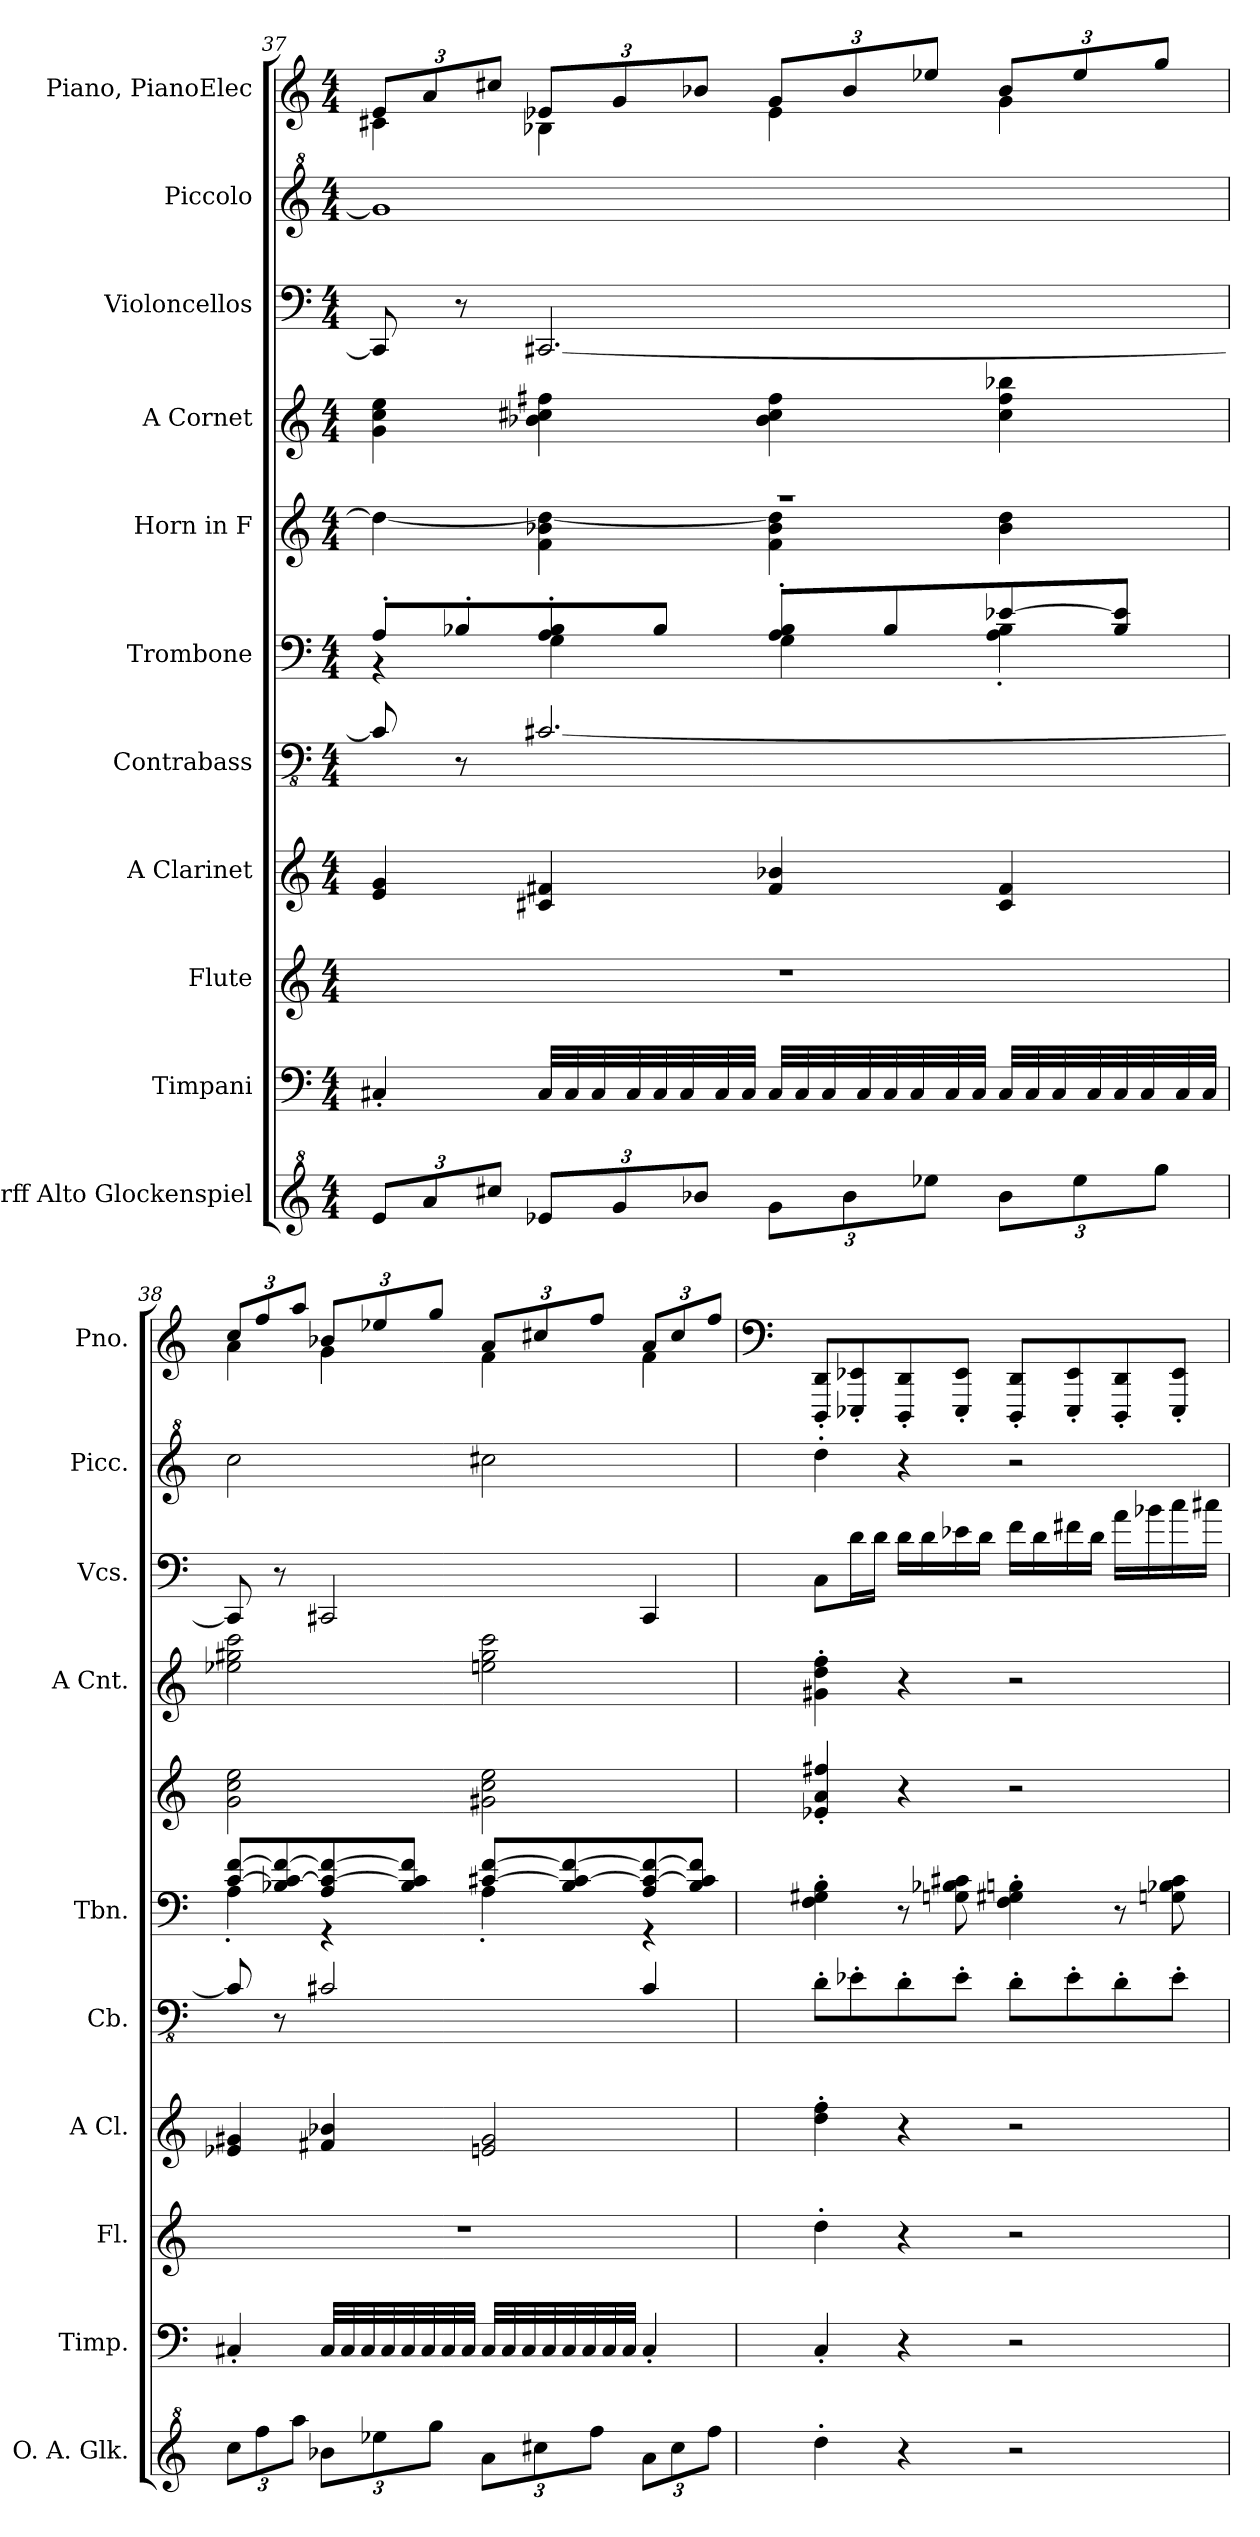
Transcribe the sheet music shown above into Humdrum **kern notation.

**kern	**kern	**kern	**kern	**kern	**kern	**kern	**kern	**kern	**kern	**kern
*part11	*part10	*part9	*part8	*part7	*part6	*part5	*part4	*part3	*part2	*part1
*staff11	*staff10	*staff9	*staff8	*staff7	*staff6	*staff5	*staff4	*staff3	*staff2	*staff1
*I"Orff Alto Glockenspiel	*I"Timpani	*I"Flute	*I"A Clarinet	*I"Contrabass	*I"Trombone	*I"Horn in F	*I"A Cornet	*I"Violoncellos	*I"Piccolo	*I"Piano, PianoElec
*I'O. A. Glk.	*I'Timp.	*I'Fl.	*I'A Cl.	*I'Cb.	*I'Tbn.	*	*I'A Cnt.	*I'Vcs.	*I'Picc.	*I'Pno.
!!LO:PB:g=z
*clefG^2	*clefF4	*clefG2	*clefG2	*clefFv4	*clefF4	*clefG2	*clefG2	*clefF4	*clefG^2	*clefG2
*	*	*	*ITrd2c3	*ITrd7c12	*	*ITrd4c7	*ITrd2c3	*	*ITrd-7c-12	*
*k[]	*k[]	*k[]	*k[f#c#g#]	*k[]	*k[]	*k[b-]	*k[f#c#g#]	*k[]	*k[]	*k[]
*M4/4	*M4/4	*M4/4	*M4/4	*M4/4	*M4/4	*M4/4	*M4/4	*M4/4	*M4/4	*M4/4
*Xbrackettup	*	*	*	*	*	*	*	*	*	*Xbrackettup
=37	=37	=37	=37	=37	=37	=37	=37	=37	=37	=37
*	*	*	*	*	*^	*^	*	*	*	*^
12ee/L	4C#X'/	1r	4c#/ 4e/	8CC#/]	8A'/L	4r	1r	4g\_	4e\ 4a\ 4cc#\	8CC#/]	1ggg]	12e/L	4c#X\
12aa/	.	.	.	.	.	.	.	.	.	.	.	12a/	.
.	.	.	.	8r	8B-X'/	.	.	.	.	8r	.	.	.
12ccc#X/J	.	.	.	.	.	.	.	.	.	.	.	12cc#X/J	.
12ee-X/L	32C#/LLL	.	4A#X/ 4d#X/	[2.CC#X/	8A/' 8B-/'	4G\	.	4B-\ 4e-X\ 4g\_	4gn\ 4a#X\ 4dd#X\	[2.CC#X/	.	12e-X/L	4B-X\
.	32C#/	.	.	.	.	.	.	.	.	.	.	.	.
.	32C#/	.	.	.	.	.	.	.	.	.	.	.	.
12gg/	.	.	.	.	.	.	.	.	.	.	.	12g/	.
.	32C#/	.	.	.	.	.	.	.	.	.	.	.	.
.	32C#/	.	.	.	8B-/J	.	.	.	.	.	.	.	.
.	32C#/	.	.	.	.	.	.	.	.	.	.	.	.
12bb-X/J	.	.	.	.	.	.	.	.	.	.	.	12b-X/J	.
.	32C#/	.	.	.	.	.	.	.	.	.	.	.	.
.	32C#/JJJ	.	.	.	.	.	.	.	.	.	.	.	.
12gg\L	32C#/LLL	.	4d#/ 4gn/	.	8A/' 8B-/'L	4G\	.	4B-\ 4e-\ 4g\]	4g\ 4a#\ 4dd#\	.	.	12g/L	4e-\
.	32C#/	.	.	.	.	.	.	.	.	.	.	.	.
.	32C#/	.	.	.	.	.	.	.	.	.	.	.	.
12bb-\	.	.	.	.	.	.	.	.	.	.	.	12b-/	.
.	32C#/	.	.	.	.	.	.	.	.	.	.	.	.
.	32C#/	.	.	.	8B-/	.	.	.	.	.	.	.	.
.	32C#/	.	.	.	.	.	.	.	.	.	.	.	.
12eee-X\J	.	.	.	.	.	.	.	.	.	.	.	12ee-X/J	.
.	32C#/	.	.	.	.	.	.	.	.	.	.	.	.
.	32C#/JJJ	.	.	.	.	.	.	.	.	.	.	.	.
12bb-\L	32C#/LLL	.	4A#/ 4d#/	.	[8e-X/	4A\' 4B-\'	.	4e-\ 4g\	4a#\ 4dd#\ 4ggn\	.	.	12b-/L	4g\
.	32C#/	.	.	.	.	.	.	.	.	.	.	.	.
.	32C#/	.	.	.	.	.	.	.	.	.	.	.	.
12eee-\	.	.	.	.	.	.	.	.	.	.	.	12ee-/	.
.	32C#/	.	.	.	.	.	.	.	.	.	.	.	.
.	32C#/	.	.	.	8B-/ 8e-/]J	.	.	.	.	.	.	.	.
.	32C#/	.	.	.	.	.	.	.	.	.	.	.	.
12ggg\J	.	.	.	.	.	.	.	.	.	.	.	12gg/J	.
.	32C#/	.	.	.	.	.	.	.	.	.	.	.	.
.	32C#/JJJ	.	.	.	.	.	.	.	.	.	.	.	.
*	*	*	*	*	*	*	*v	*v	*	*	*	*	*
!!LO:PB:g=z	!!
=38	=38	=38	=38	=38	=38	=38	=38	=38	=38	=38	=38	=38
12ccc\L	4C#X'/	1r	4cn/ 4e#X/	8CC#/]	[8c/ [8f/L	4A'\	2c\ 2f\ 2a\	2ccn\ 2ee#X\ 2aa\	8CC#/]	2cccc\	12cc/L	4a\
12fff\	.	.	.	.	.	.	.	.	.	.	12ff/	.
.	.	.	.	8r	8B-X/ 8c/_ 8f/_	.	.	.	8r	.	.	.
12aaa\J	.	.	.	.	.	.	.	.	.	.	12aa/J	.
12bb-X\L	32C#/LLL	.	4d#X/ 4gn/	2CC#X/	8A/ 8c/_ 8f/_	4r	.	.	2CC#X/	.	12b-X/L	4g\
.	32C#/	.	.	.	.	.	.	.	.	.	.	.
.	32C#/	.	.	.	.	.	.	.	.	.	.	.
12eee-X\	.	.	.	.	.	.	.	.	.	.	12ee-X/	.
.	32C#/	.	.	.	.	.	.	.	.	.	.	.
.	32C#/	.	.	.	8B-/ 8c/] 8f/]J	.	.	.	.	.	.	.
.	32C#/	.	.	.	.	.	.	.	.	.	.	.
12ggg\J	.	.	.	.	.	.	.	.	.	.	12gg/J	.
.	32C#/	.	.	.	.	.	.	.	.	.	.	.
.	32C#/JJJ	.	.	.	.	.	.	.	.	.	.	.
12aa\L	32C#/LLL	.	2c#X/ 2e#/	.	[8c#X/ [8f/L	4A'\	2c#X\ 2f\ 2a\	2cc#X\ 2ee#\ 2aa\	.	2cccc#X\	12a/L	4f\
.	32C#/	.	.	.	.	.	.	.	.	.	.	.
.	32C#/	.	.	.	.	.	.	.	.	.	.	.
12ccc#X\	.	.	.	.	.	.	.	.	.	.	12cc#X/	.
.	32C#/	.	.	.	.	.	.	.	.	.	.	.
.	32C#/	.	.	.	8B-/ 8c#/_ 8f/_	.	.	.	.	.	.	.
.	32C#/	.	.	.	.	.	.	.	.	.	.	.
12fff\J	.	.	.	.	.	.	.	.	.	.	12ff/J	.
.	32C#/	.	.	.	.	.	.	.	.	.	.	.
.	32C#/JJJ	.	.	.	.	.	.	.	.	.	.	.
12aa\L	4C#'/	.	.	4CC#/	8A/ 8c#/_ 8f/_	4r	.	.	4CC#/	.	12a/L	4f\
12ccc#\	.	.	.	.	.	.	.	.	.	.	12cc#/	.
.	.	.	.	.	8B-/ 8c#/] 8f/]J	.	.	.	.	.	.	.
12fff\J	.	.	.	.	.	.	.	.	.	.	12ff/J	.
*	*	*	*	*	*v	*v	*	*	*	*	*v	*v
!!LO:PB:g=z
=39	=39	=39	=39	=39	=39	=39	=39	=39	=39	=39
*	*	*	*	*	*	*	*	*	*	*clefF4
4ddd'\	4C'/	4dd'\	4b\' 4dd\'	8DD'\L	4F\' 4G#X\' 4B\'	4A-X/' 4d/' 4bn/'	4e#X\' 4b\' 4dd\'	8C\L	4dddd'\	8DDD/' 8DD/'L
.	.	.	.	8EE-X'\	.	.	.	16d\L	.	8EEE-X/' 8EE-X/'
.	.	.	.	.	.	.	.	16d\JJ	.	.
4r	4r	4r	4r	8DD'\	8r	4r	4r	16d\LL	4r	8DDD/' 8DD/'
.	.	.	.	.	.	.	.	16d\	.	.
.	.	.	.	8EE-'\J	8Gn\ 8B-X\ 8c#X\	.	.	16e-X\	.	8EEE-/' 8EE-/'J
.	.	.	.	.	.	.	.	16d\JJ	.	.
2r	2r	2r	2r	8DD'\L	4F\' 4G#X\' 4Bn\'	2r	2r	16f\LL	2r	8DDD/' 8DD/'L
.	.	.	.	.	.	.	.	16d\	.	.
.	.	.	.	8EE-'\	.	.	.	16f#X\	.	8EEE-/' 8EE-/'
.	.	.	.	.	.	.	.	16d\JJ	.	.
.	.	.	.	8DD'\	8r	.	.	16a\LL	.	8DDD/' 8DD/'
.	.	.	.	.	.	.	.	16b-X\	.	.
.	.	.	.	8EE-'\J	8Gn\ 8B-X\ 8c#\	.	.	16cc\	.	8EEE-/' 8EE-/'J
.	.	.	.	.	.	.	.	16cc#X\JJ	.	.
=	=	=	=	=	=	=	=	=	=	=
*-	*-	*-	*-	*-	*-	*-	*-	*-	*-	*-
